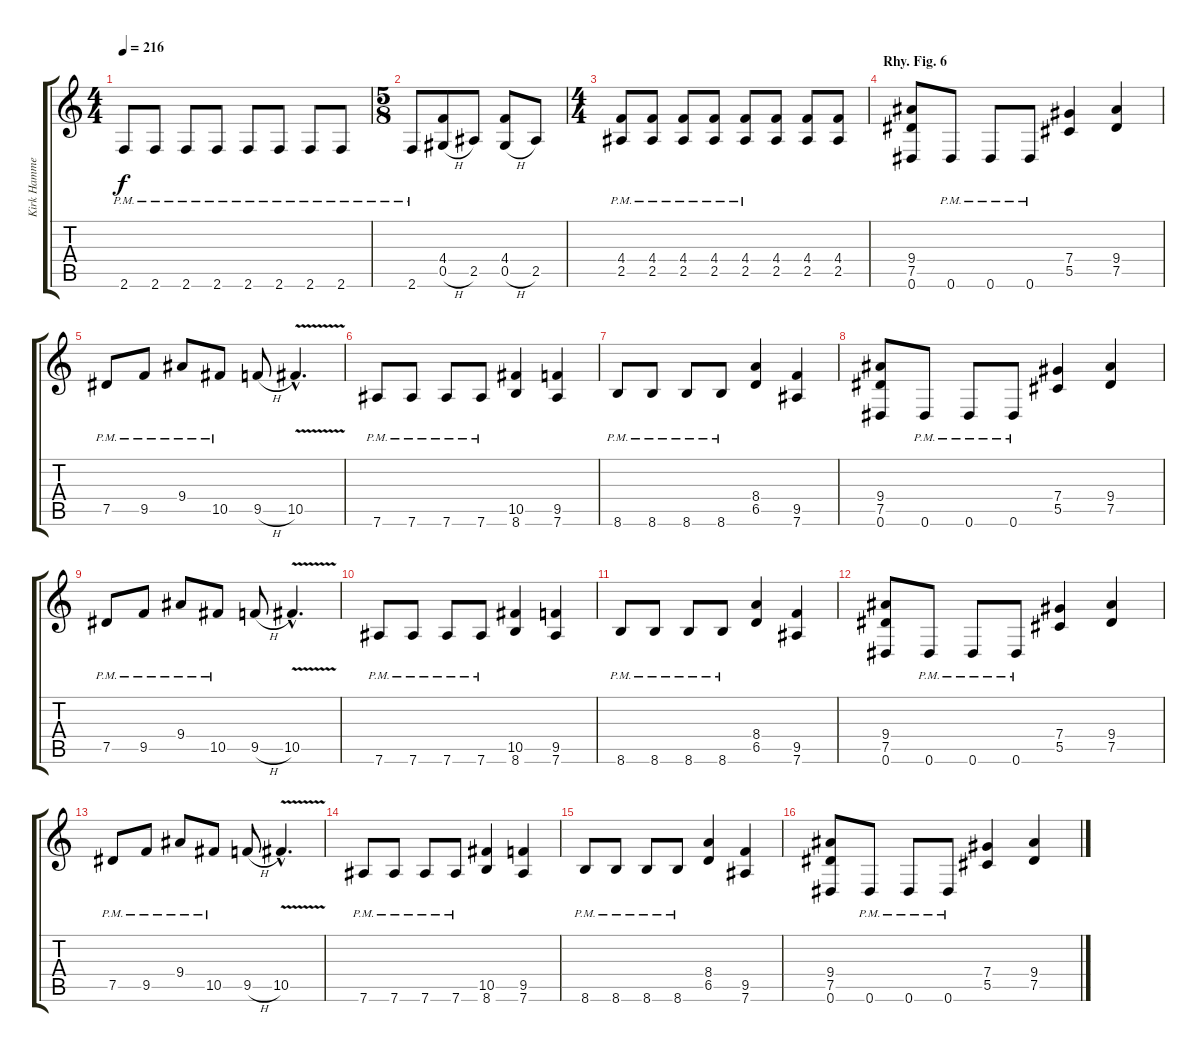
\track ("Kirk Hammett (Distortion Guitar)" "Kirk Hamme") {instrument distortionguitar}
\staff {score tabs}
\tuning (Eb4 Bb3 Gb3 Db3 Ab2 Eb2) {hide}
\ts (4 4)
\tempo 216
\clef g2
\ks c
2.6{pm}.8{dy f} 2.6{pm}.8 2.6{pm}.8 2.6{pm}.8 2.6{pm}.8 2.6{pm}.8 2.6{pm}.8 2.6{pm}.8 |
\ts (5 8)
2.6{pm}.8 (4.4 0.5{h}).8 2.5.8 (4.4 0.5{h}).8 2.5.8 |
\ts (4 4)
(4.4{pm} 2.5{pm}).8 (4.4{pm} 2.5{pm}).8 (4.4{pm} 2.5{pm}).8 (4.4{pm} 2.5{pm}).8 (4.4{pm} 2.5{pm}).8 (4.4 2.5).8 (4.4 2.5).8 (4.4 2.5).8 |
\section ("" "Rhy. Fig. 6")
(9.4 7.5 0.6).8 0.6{pm}.8 0.6{pm}.8 0.6{pm}.8 (7.4 5.5).4 (9.4 7.5).4 |
7.5{pm}.8 9.5{pm}.8 9.4{pm}.8 10.5{pm}.8 9.5{h}.8 10.5{v hac}.4{d} |
7.6{pm}.8 7.6{pm}.8 7.6{pm}.8 7.6{pm}.8 (10.5 8.6).4 (9.5 7.6).4 |
8.6{pm}.8 8.6{pm}.8 8.6{pm}.8 8.6{pm}.8 (8.4 6.5).4 (9.5 7.6).4 |
(9.4 7.5 0.6).8 0.6{pm}.8 0.6{pm}.8 0.6{pm}.8 (7.4 5.5).4 (9.4 7.5).4 |
7.5{pm}.8 9.5{pm}.8 9.4{pm}.8 10.5{pm}.8 9.5{h}.8 10.5{v hac}.4{d} |
7.6{pm}.8 7.6{pm}.8 7.6{pm}.8 7.6{pm}.8 (10.5 8.6).4 (9.5 7.6).4 |
8.6{pm}.8 8.6{pm}.8 8.6{pm}.8 8.6{pm}.8 (8.4 6.5).4 (9.5 7.6).4 |
(9.4 7.5 0.6).8 0.6{pm}.8 0.6{pm}.8 0.6{pm}.8 (7.4 5.5).4 (9.4 7.5).4 |
7.5{pm}.8 9.5{pm}.8 9.4{pm}.8 10.5{pm}.8 9.5{h}.8 10.5{v hac}.4{d} |
7.6{pm}.8 7.6{pm}.8 7.6{pm}.8 7.6{pm}.8 (10.5 8.6).4 (9.5 7.6).4 |
8.6{pm}.8 8.6{pm}.8 8.6{pm}.8 8.6{pm}.8 (8.4 6.5).4 (9.5 7.6).4 |
(9.4 7.5 0.6).8 0.6{pm}.8 0.6{pm}.8 0.6{pm}.8 (7.4 5.5).4 (9.4 7.5).4
